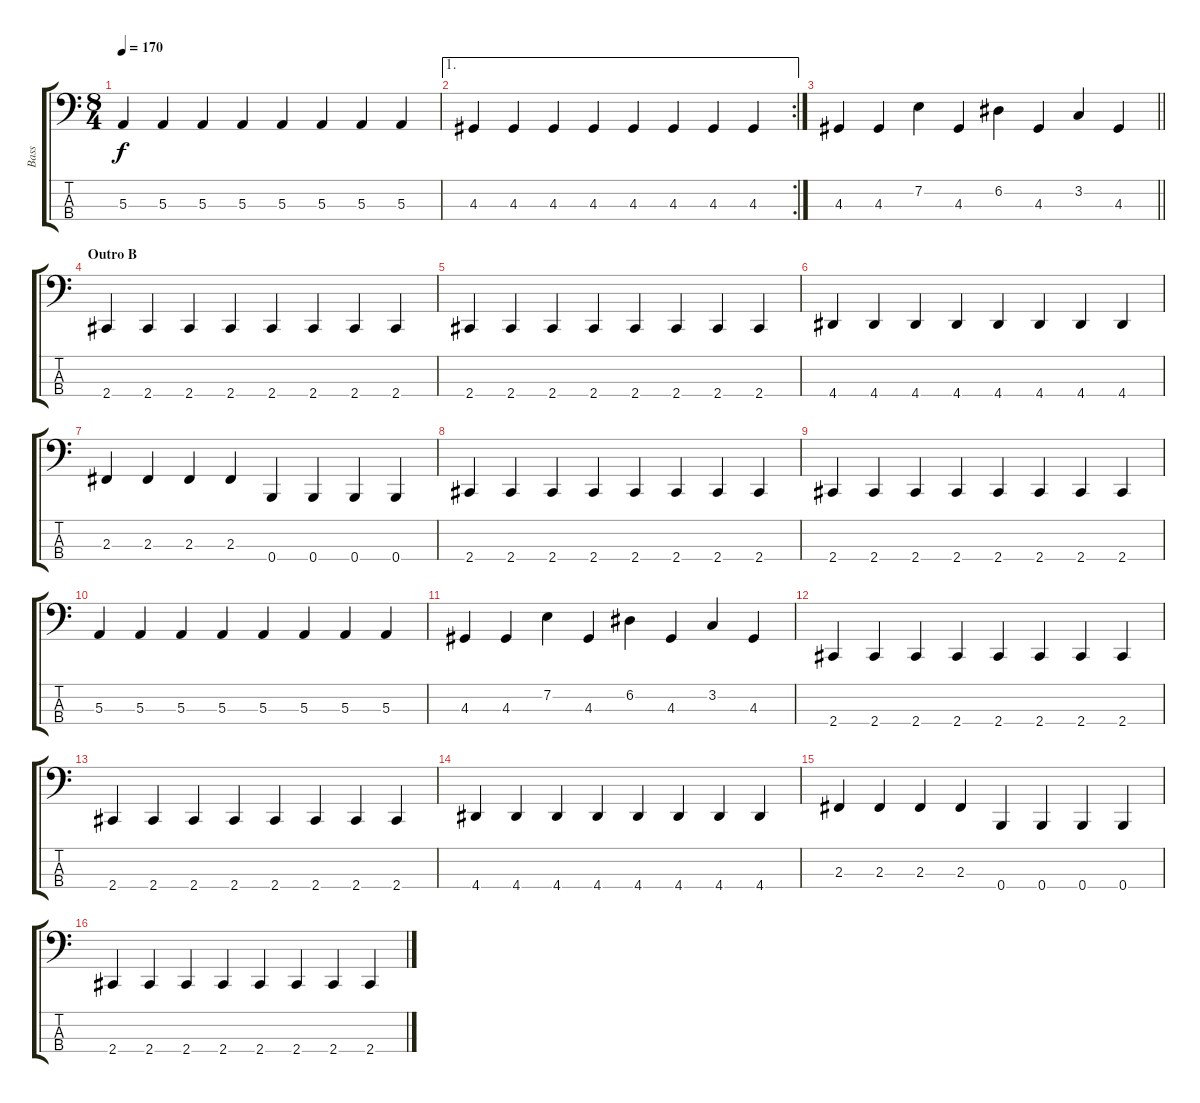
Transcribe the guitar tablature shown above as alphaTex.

\track ("Bass" "Bass") {instrument electricbassfinger}
\staff {score tabs}
\tuning (D2 A1 E1 B0) {hide}
\ts (8 4)
\tempo 170
\clef f4
\ks c
5.3.4{dy f} 5.3.4 5.3.4 5.3.4 5.3.4 5.3.4 5.3.4 5.3.4 |
\ae 1
\rc 2
4.3.4 4.3.4 4.3.4 4.3.4 4.3.4 4.3.4 4.3.4 4.3.4 |
\barLineRight lightlight
4.3.4 4.3.4 7.2.4 4.3.4 6.2.4 4.3.4 3.2.4 4.3.4 |
\section ("" "Outro B")
2.4.4 2.4.4 2.4.4 2.4.4 2.4.4 2.4.4 2.4.4 2.4.4 |
2.4.4 2.4.4 2.4.4 2.4.4 2.4.4 2.4.4 2.4.4 2.4.4 |
4.4.4 4.4.4 4.4.4 4.4.4 4.4.4 4.4.4 4.4.4 4.4.4 |
2.3.4 2.3.4 2.3.4 2.3.4 0.4.4 0.4.4 0.4.4 0.4.4 |
2.4.4 2.4.4 2.4.4 2.4.4 2.4.4 2.4.4 2.4.4 2.4.4 |
2.4.4 2.4.4 2.4.4 2.4.4 2.4.4 2.4.4 2.4.4 2.4.4 |
5.3.4 5.3.4 5.3.4 5.3.4 5.3.4 5.3.4 5.3.4 5.3.4 |
4.3.4 4.3.4 7.2.4 4.3.4 6.2.4 4.3.4 3.2.4 4.3.4 |
2.4.4 2.4.4 2.4.4 2.4.4 2.4.4 2.4.4 2.4.4 2.4.4 |
2.4.4 2.4.4 2.4.4 2.4.4 2.4.4 2.4.4 2.4.4 2.4.4 |
4.4.4 4.4.4 4.4.4 4.4.4 4.4.4 4.4.4 4.4.4 4.4.4 |
2.3.4 2.3.4 2.3.4 2.3.4 0.4.4 0.4.4 0.4.4 0.4.4 |
2.4.4 2.4.4 2.4.4 2.4.4 2.4.4 2.4.4 2.4.4 2.4.4
